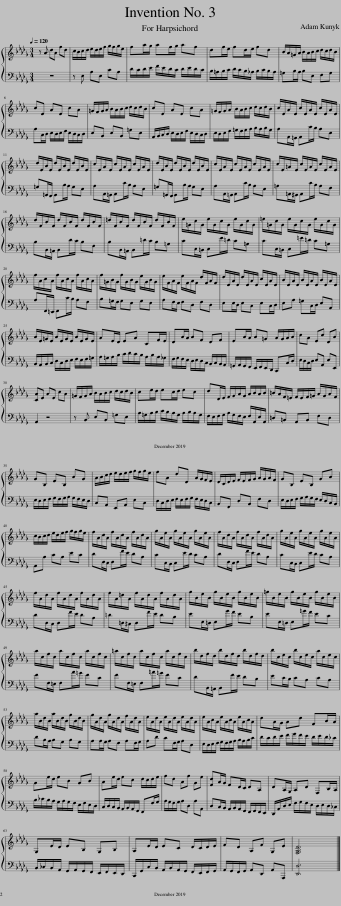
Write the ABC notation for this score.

X:1
%%score { 1 | 2 }
L:1/8
Q:1/4=120
M:3/4
I:linebreak $
K:Db
V:1 treble
V:2 bass
V:1
 z .A .d.A .f.d | c/B/c/d/ e/d/e/f/ g/f/g/e/ | .fa/g/ .af/g/ .a.f | .df/e/ .fd/e/ .f.d | B/A/=G/A/ B/A/B/c/ d/c/d/B/ |$ %5
 .c.E .A.E .c.A | =G/F/G/A/ B/A/B/c/ d/c/d/B/ | .c.E .A.E .c.A | =G/F/G/A/ B/A/B/c/ d/c/d/B/ | c/E/A/E/ c/E/A/E/ c/E/A/E/ |$ %10
 d/E/B/E/ d/E/B/E/ d/E/B/E/ | c/E/A/E/ c/E/A/E/ c/E/A/E/ | d/E/B/E/ d/E/B/E/ d/E/B/E/ | c/E/A/E/ c/E/A/E/ c/E/A/E/ | c/E/=A/E/ c/E/A/E/ c/E/A/E/ |$ %15
 d/F/B/F/ d/F/B/F/ d/F/B/F/ | =d/F/B/F/ d/F/B/F/ d/F/B/F/ | e/=G/c/G/ e/G/c/G/ e/G/c/G/ | =e/=G/c/G/ e/G/c/G/ e/G/c/G/ |$ f/A/c/A/ f/A/c/A/ f/A/c/A/ | %20
 f/=G/B/G/ f/G/B/G/ e/G/B/G/ | e/F/A/F/ e/F/A/F/ d/F/A/F/ | d/E/A/E/ d/E/A/E/ c/E/A/E/ | B/E/A/E/ B/E/A/E/ B/E/A/E/ |$ B/E/=G/E/ B/E/G/E/ B/E/G/E/ | %25
 .AE/D/ .E.A .CF/E/ | .DB/A/ .B.F .D.F | .EB/A/ .B.=G A/G/A/B/ | .c.A .E.c .D.B |$ [CA].E .A.E .c.A | %30
 =G/F/G/A/ B/A/B/c/ d/c/d/B/ | .ce/d/ .ec/d/ .e.c | .dD/E/ F/G/A/G/ A/B/A/B/ | =B/A/F/=E/ F/E/F/=G/ A/G/A/F/ |$ .G.B, .E.B, .B.G | %35
 A/B/c/d/ e/d/e/f/ g/f/g/e/ | .f.A .d.D A/G/F/E/ | D/C/D/E/ F/E/F/G/ A/G/A/F/ | .G.B, .E.B, .G.B |$ c/B/c/d/ e/d/e/f/ g/f/g/e/ | %40
 f/A/d/A/ f/A/d/A/ f/A/d/A/ | g/A/e/A/ g/A/e/A/ g/A/e/A/ | f/A/d/A/ f/A/d/A/ f/A/d/A/ | g/A/e/A/ g/A/e/A/ g/A/e/A/ |$ f/A/d/A/ f/A/d/A/ f/A/d/A/ | %45
 f/A/=d/A/ f/A/d/A/ f/A/d/A/ | g/B/e/B/ g/B/e/B/ g/B/e/B/ | =g/B/e/B/ g/B/e/B/ g/B/e/B/ |$ a/c/f/c/ a/c/f/c/ a/c/f/c/ | =a/c/f/c/ a/c/f/c/ a/c/f/c/ | %50
 b/d/f/d/ b/d/f/d/ b/d/f/d/ | b/c/e/c/ b/c/e/c/ a/c/e/c/ |$ a/B/d/B/ a/B/d/B/ g/B/d/B/ | g/A/d/A/ g/A/d/A/ f/A/d/A/ | e/A/d/A/ e/A/d/A/ e/A/d/A/ | %55
 e/A/c/A/ e/A/c/A/ e/A/c/A/ | .dA/G/ .A.d .FB/A/ |$ .Ge/d/ .e.B .G.B | .Ae/d/ .e.c d/c/d/e/ | .f.d .A.f .G.e | %60
 [Fd]A/G/ .FD/C/ .D.A, | .DA,/G,/ .A,.D .F,B,/A,/ |$ .G,E/D/ .E.B, .G,.B, | .A,E/D/[Q:1/4=110] .E.C[Q:1/4=105] D/C/D/E/ |[Q:1/4=100] .F.D[Q:1/4=90] .A,[Q:1/4=80].F[Q:1/4=70] .G,[Q:1/4=50].E | %65
 [F,A,D]6 |] %66
V:2
 z6 | z .E, .A,.E, .C.A, | D/C/D/E/ F/E/D/C/ D/E/D/C/ | B,/=A,/B,/C/ D/C/B,/_A,/ B,/C/B,/A,/ | .=G,B,/A,/ .B,.E, .F,.G, |$ %5
 .A,C,/D,/ E,/D,/E,/F,/ E,/D,/C,/D,/ | .E,.B,, .E,.B,, .=G,.E, | A,,/B,,/C,/D,/ E,/D,/E,/F,/ E,/D,/C,/D,/ | E,/D,/E,/F,/ =G,/F,/G,/A,/ B,/A,/B,/G,/ | .A,A,,/=G,,/ .A,,C/B,/ .A,.E, |$ %10
 .=G,=G,,/F,,/ .G,,B,/A,/ .G,.E, | .A,A,,/=G,,/ .A,,C/B,/ .A,.E, | .=G,=G,,/F,,/ .G,,B,/A,/ .G,.E, | .A,A,,/=G,,/ .A,,C/B,/ .A,.E, | .=A,=A,,/^G,,/ .A,,C/B,/ .A,.F, |$ %15
 .B,B,,/=A,,/ .B,,D/C/ .B,.F, | .B,B,,/=A,,/ .B,,=D/C/ .B,.=G, | .CC,/=B,,/ .C,E/=D/ .C.=G, | .CC,/=B,,/ .C,=E/=D/ .C.=G, |$ .A,F,,/=E,,/ .F,,C/B,/ .A,.F, | %20
 .B,=G,/F,/ .G,.E, .G,.E, | .A,F,/E,/ .F,.D, .F,.D, | .E,E,/D,/ .E,.C, .E,C,/D,/ | .E,.A, .=G,C,/D,/ .E,.A,, |$ B,,/A,,/B,,/C,/ D,/C,/D,/E,/ F,/E,/F,/=G,/ | %25
 A,/=G,/A,/B,/ C/D/C/B,/ A,/B,/A,/_G,/ | F,/G,/F,/E,/ D,/E,/D,/C,/ B,,/C,/B,,/A,,/ | =G,,/A,,/G,,/F,,/ E,,/F,,/E,,/D,,/ .C,,C,/D,/ | E,/D,/C,/D,/ .E,.A,, .E,.E,, |$ .A,,2 z4 | %30
 z .B,, .E,.B,, .=G,.E, | A,/=G,/A,/B,/ C/B,/A,/G,/ A,/B,/A,/G,/ | F,/E,/F,/G,/ A,/G,/F,/E,/ F,/A,,/E,/A,,/ | .=D,.=B,, .A,,.B,, .F,.D, |$ E,/D,/E,/F,/ G,/F,/G,/A,/ G,/F,/E,/D,/ | %35
 .C,.A,, .E,,.A,, .E,.C, | D,/C,/D,/E,/ F,/E,/F,/G,/ F,/E,/D,/C,/ | .B,,.F,, .D,.B,, .F,.D, | E,/D,/E,/F,/ G,/A,/G,/F,/ E,/D,/C,/B,,/ |$ .A,,.A, .C.A, .E.C | %40
 .DD,/C,/ .D,F/E/ .D.A, | .CC,/B,,/ .C,E/D/ .C.A, | .DD,/C,/ .D,F/E/ .D.A, | .CC,/B,,/ .C,E/D/ .C.A, |$ .DD,/C,/ .D,F/E/ .D.A, | %45
 .=D=D,/^C,/ .D,F/E/ .D.B, | .EE,/=D,/ .E,G/F/ .E.B, | .EE,/=D,/ .E,=G/F/ .E.C |$ .FF,/=E,/ .F,A/=G/ .F.C | .FF,/=E,/ .F,=A/=G/ .F.C | %50
 .DB,,/=A,,/ .B,,F/E/ .D.B, | .EC/B,/ .C.A, .C.A, |$ .DB,/A,/ .B,.G, .B,.G, | .A,A,/G,/ .A,.F, .A,F,/G,/ | .A,.D .CF,/G,/ .A,.D, | %55
 E,/D,/E,/F,/ G,/F,/G,/A,/ B,/A,/B,/C/ | D/C/D/E/ F/G/F/E/ D/E/D/_C/ |$ B,/_C/B,/A,/ G,/A,/G,/F,/ E,/F,/E,/D,/ | C,/D,/C,/B,,/ A,,/B,,/A,,/G,,/ .F,,F,/G,/ | A,/G,/F,/G,/ .A,.D, .A,.A,, | %60
 D,C,/B,,/ A,,/B,,/A,,/G,,/ F,,/G,,/F,,/E,,/ | D,,/A,,/D,/E,/ F,/G,/F,/E,/ D,/E,/D,/_C,/ |$ B,,/_C,/B,,/A,,/ G,,/A,,/G,,/F,,/ E,,/F,,/E,,/D,,/ | C,,/G,,/C,/B,,/ A,,/B,,/A,,/G,,/ F,,/E,,/F,,/G,,/ | A,,/G,,/F,,/G,,/ .A,,.D,, .A,,.A,,, | %65
 [D,,D,]6 |] %66
